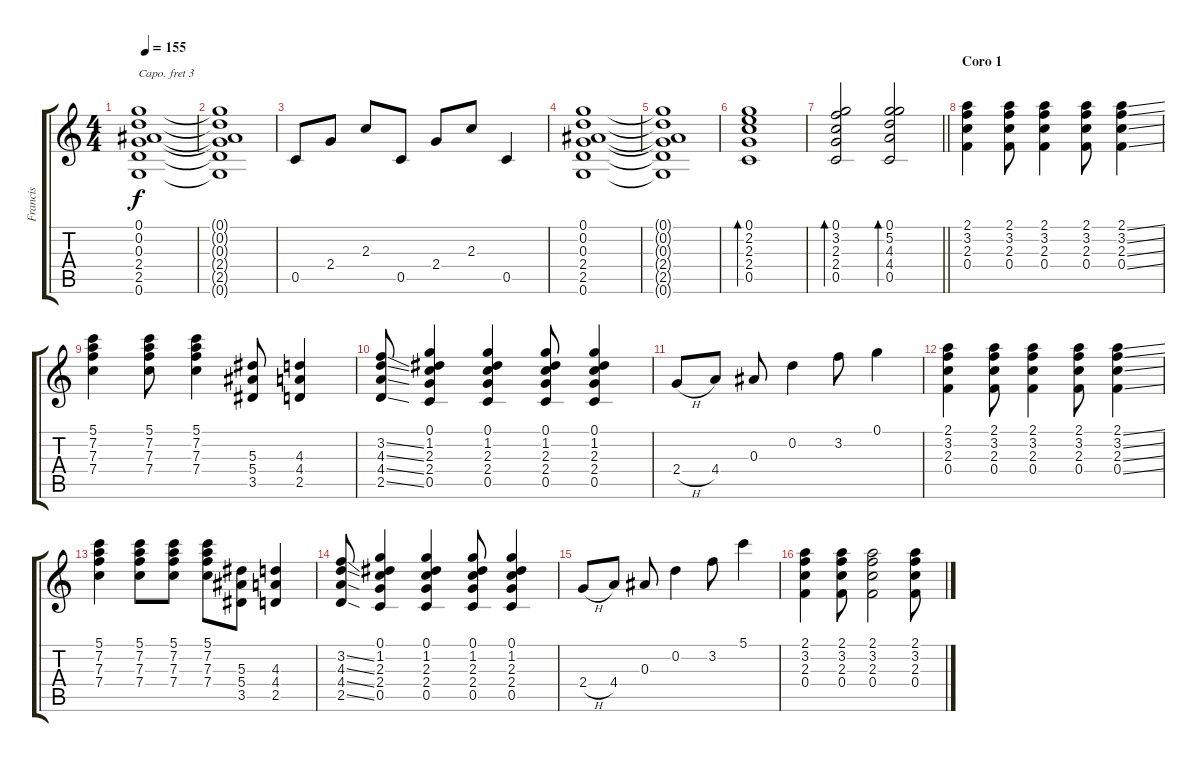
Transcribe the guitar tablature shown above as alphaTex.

\track ("Francis" "Francis") {instrument overdrivenguitar}
\staff {score tabs}
\capo 3
\tuning (E4 B3 G3 D3 A2 E2) {hide}
\ts (4 4)
\tempo 155
\clef g2
\ks c
(0.1{t} 0.2{t} 0.3{t} 2.4{t} 2.5{t} 0.6{t}).1{dy f} |
(0.1{t} 0.2{t} 0.3{t} 2.4{t} 2.5{t} 0.6{t}).1 |
0.5.8 2.4.8 2.3.8 0.5.8 2.4.8 2.3.8 0.5.4 |
(0.1 0.2 0.3 2.4 2.5 0.6).1 |
(0.1{t} 0.2{t} 0.3{t} 2.4{t} 2.5{t} 0.6{t}).1 |
(0.1 2.2 2.3 2.4 0.5).1{bd 240} |
\barLineRight lightlight
(0.1 3.2 2.3 2.4 0.5).2{bd 120} (0.1 5.2 4.3 4.4 0.5).2{bd 120} |
\section ("" "Coro 1")
(2.1 3.2 2.3 0.4).4 (2.1 3.2 2.3 0.4).8 (2.1 3.2 2.3 0.4).4 (2.1 3.2 2.3 0.4).8 (2.1{ss} 3.2{ss} 2.3{ss} 0.4{ss}).4 |
(5.1 7.2 7.3 7.4).4 (5.1 7.2 7.3 7.4).8 (5.1 7.2 7.3 7.4).4 (5.3 5.4 3.5).8 (4.3 4.4 2.5).4 |
(3.2{ss} 4.3{ss} 4.4{ss} 2.5{ss}).8 (0.1 1.2 2.3 2.4 0.5).4 (0.1 1.2 2.3 2.4 0.5).4 (0.1 1.2 2.3 2.4 0.5).8 (0.1 1.2 2.3 2.4 0.5).4 |
2.4{h}.8 4.4.8 0.3.8 0.2.4 3.2.8 0.1.4 |
(2.1 3.2 2.3 0.4).4 (2.1 3.2 2.3 0.4).8 (2.1 3.2 2.3 0.4).4 (2.1 3.2 2.3 0.4).8 (2.1{ss} 3.2{ss} 2.3{ss} 0.4{ss}).4 |
(5.1 7.2 7.3 7.4).4 (5.1 7.2 7.3 7.4).8 (5.1 7.2 7.3 7.4).8 (5.1 7.2 7.3 7.4).8 (5.3 5.4 3.5).8 (4.3 4.4 2.5).4 |
(3.2{ss} 4.3{ss} 4.4{ss} 2.5{ss}).8 (0.1 1.2 2.3 2.4 0.5).4 (0.1 1.2 2.3 2.4 0.5).4 (0.1 1.2 2.3 2.4 0.5).8 (0.1 1.2 2.3 2.4 0.5).4 |
2.4{h}.8 4.4.8 0.3.8 0.2.4 3.2.8 5.1.4 |
(2.1 3.2 2.3 0.4).4 (2.1 3.2 2.3 0.4).8 (2.1 3.2 2.3 0.4).2 (2.1{ss} 3.2{ss} 2.3{ss} 0.4{ss}).8
